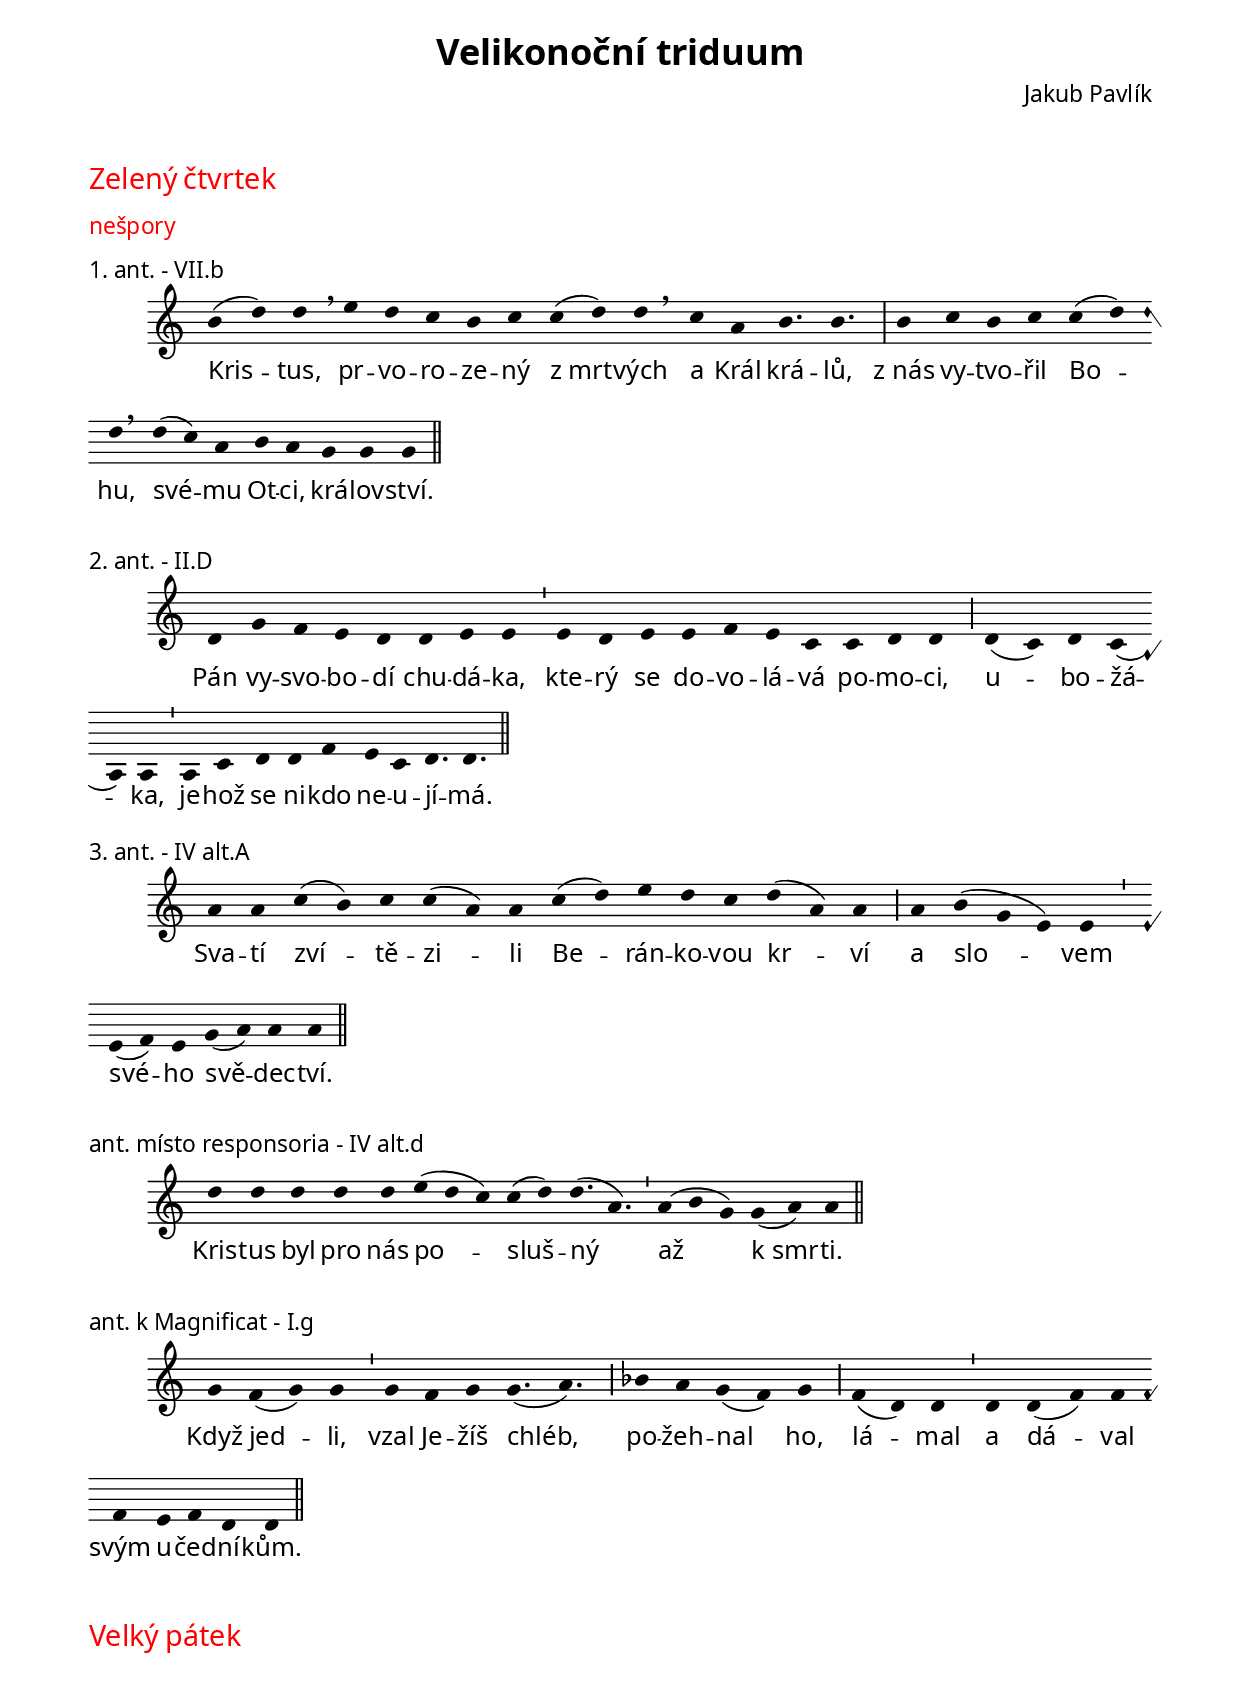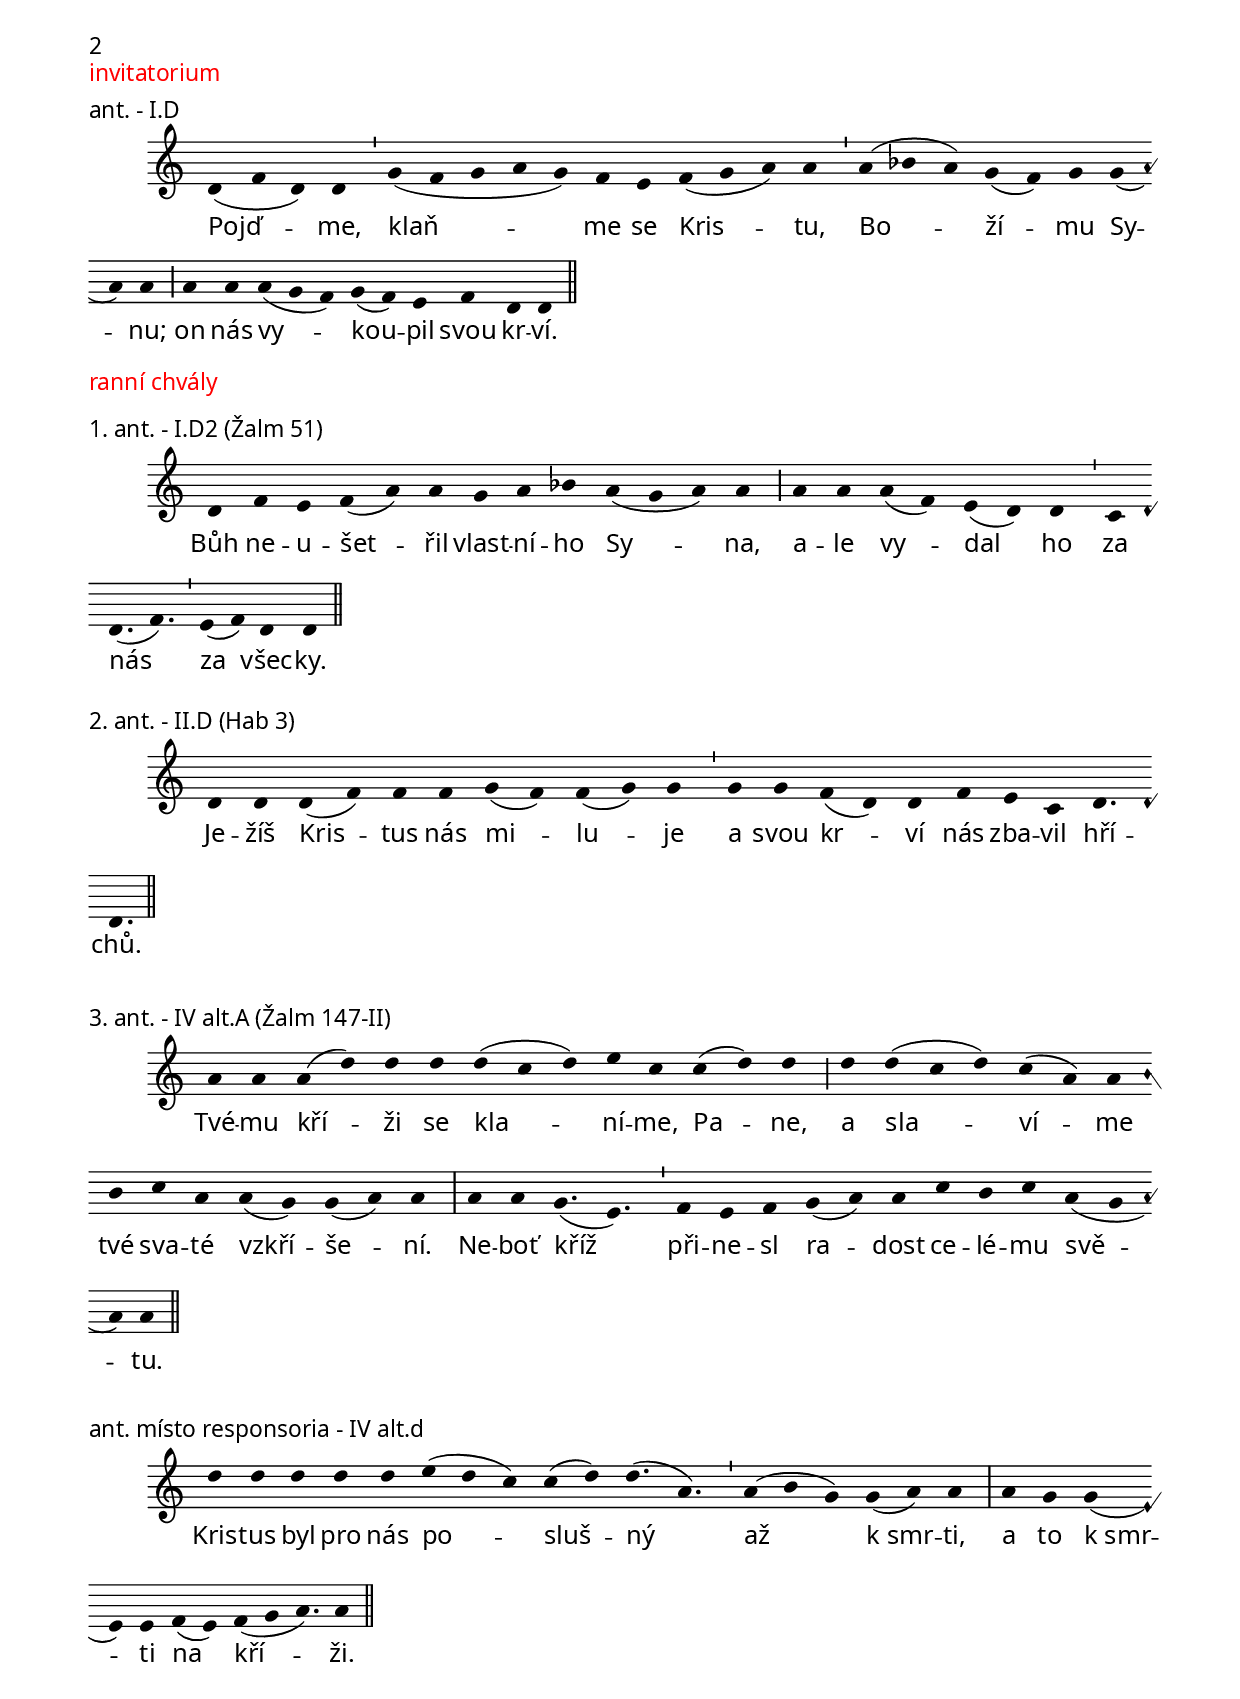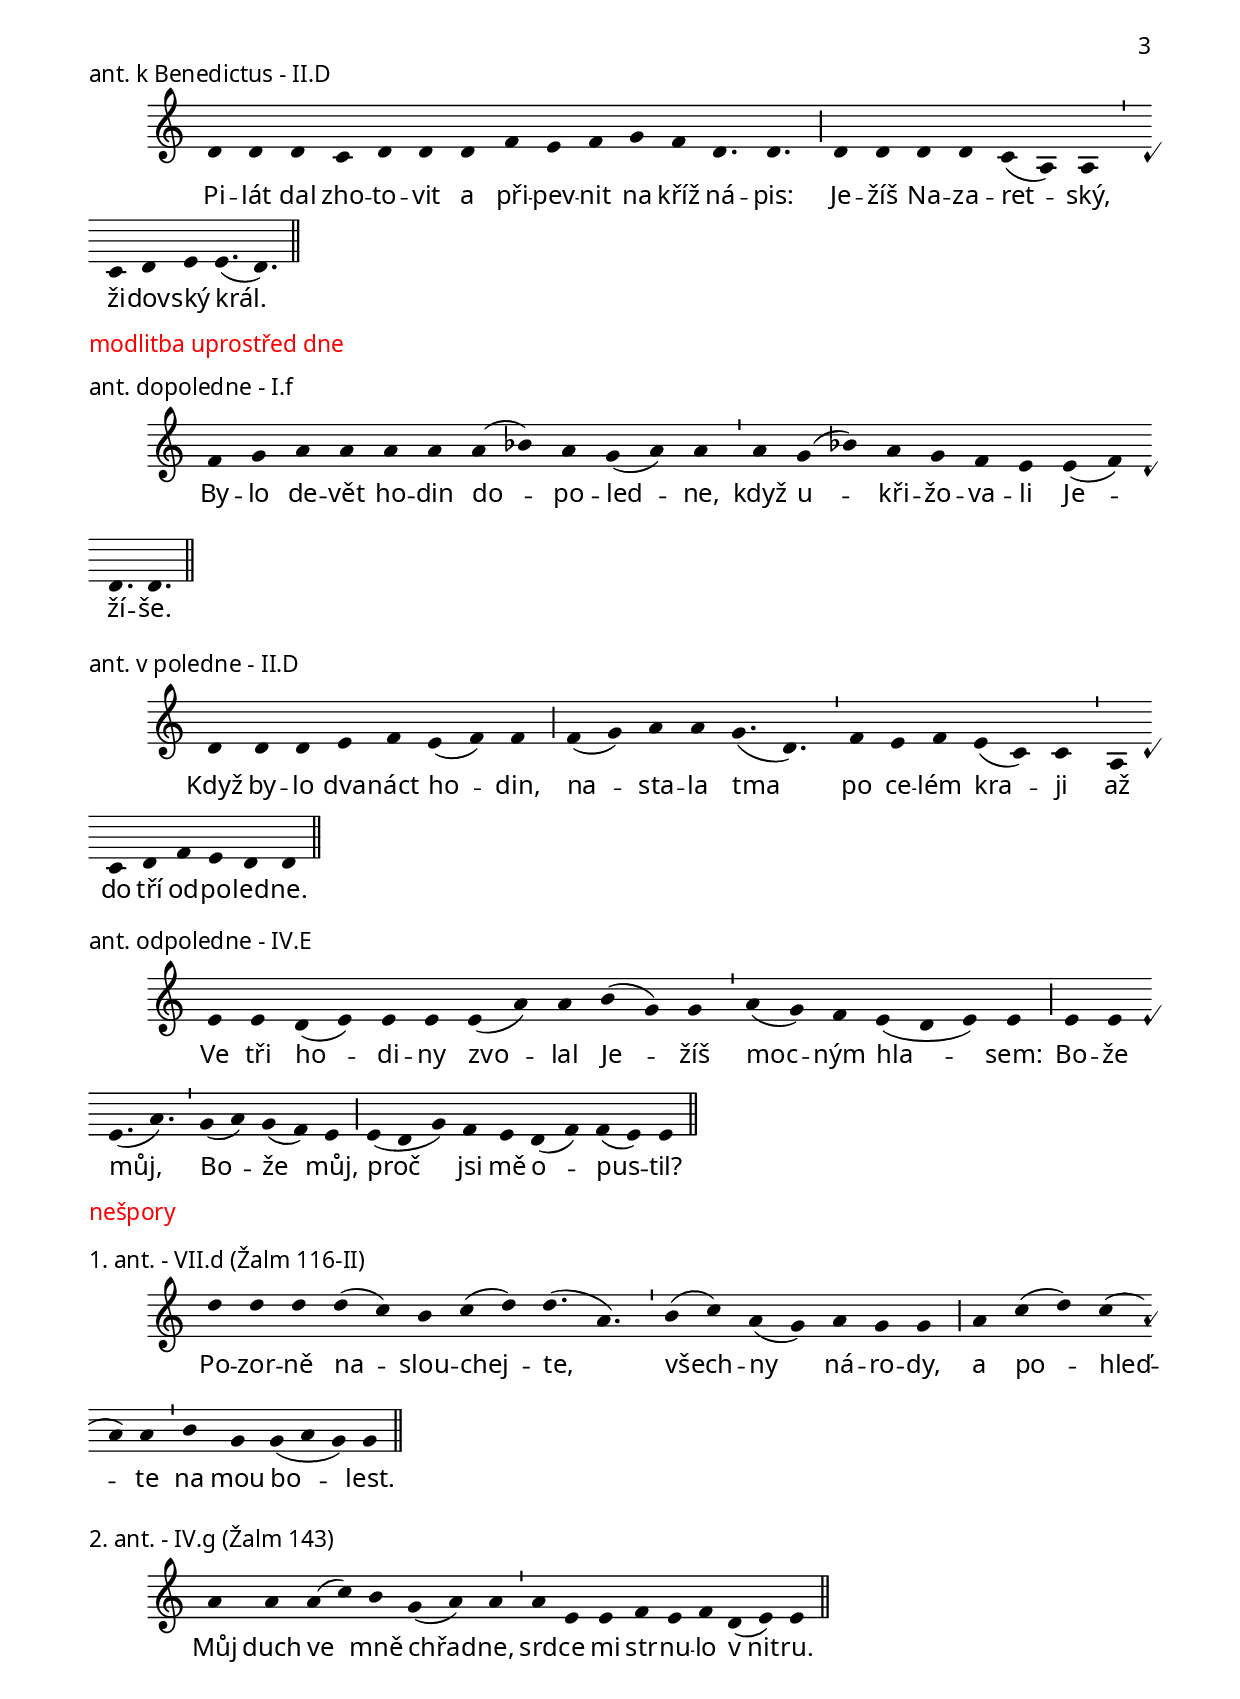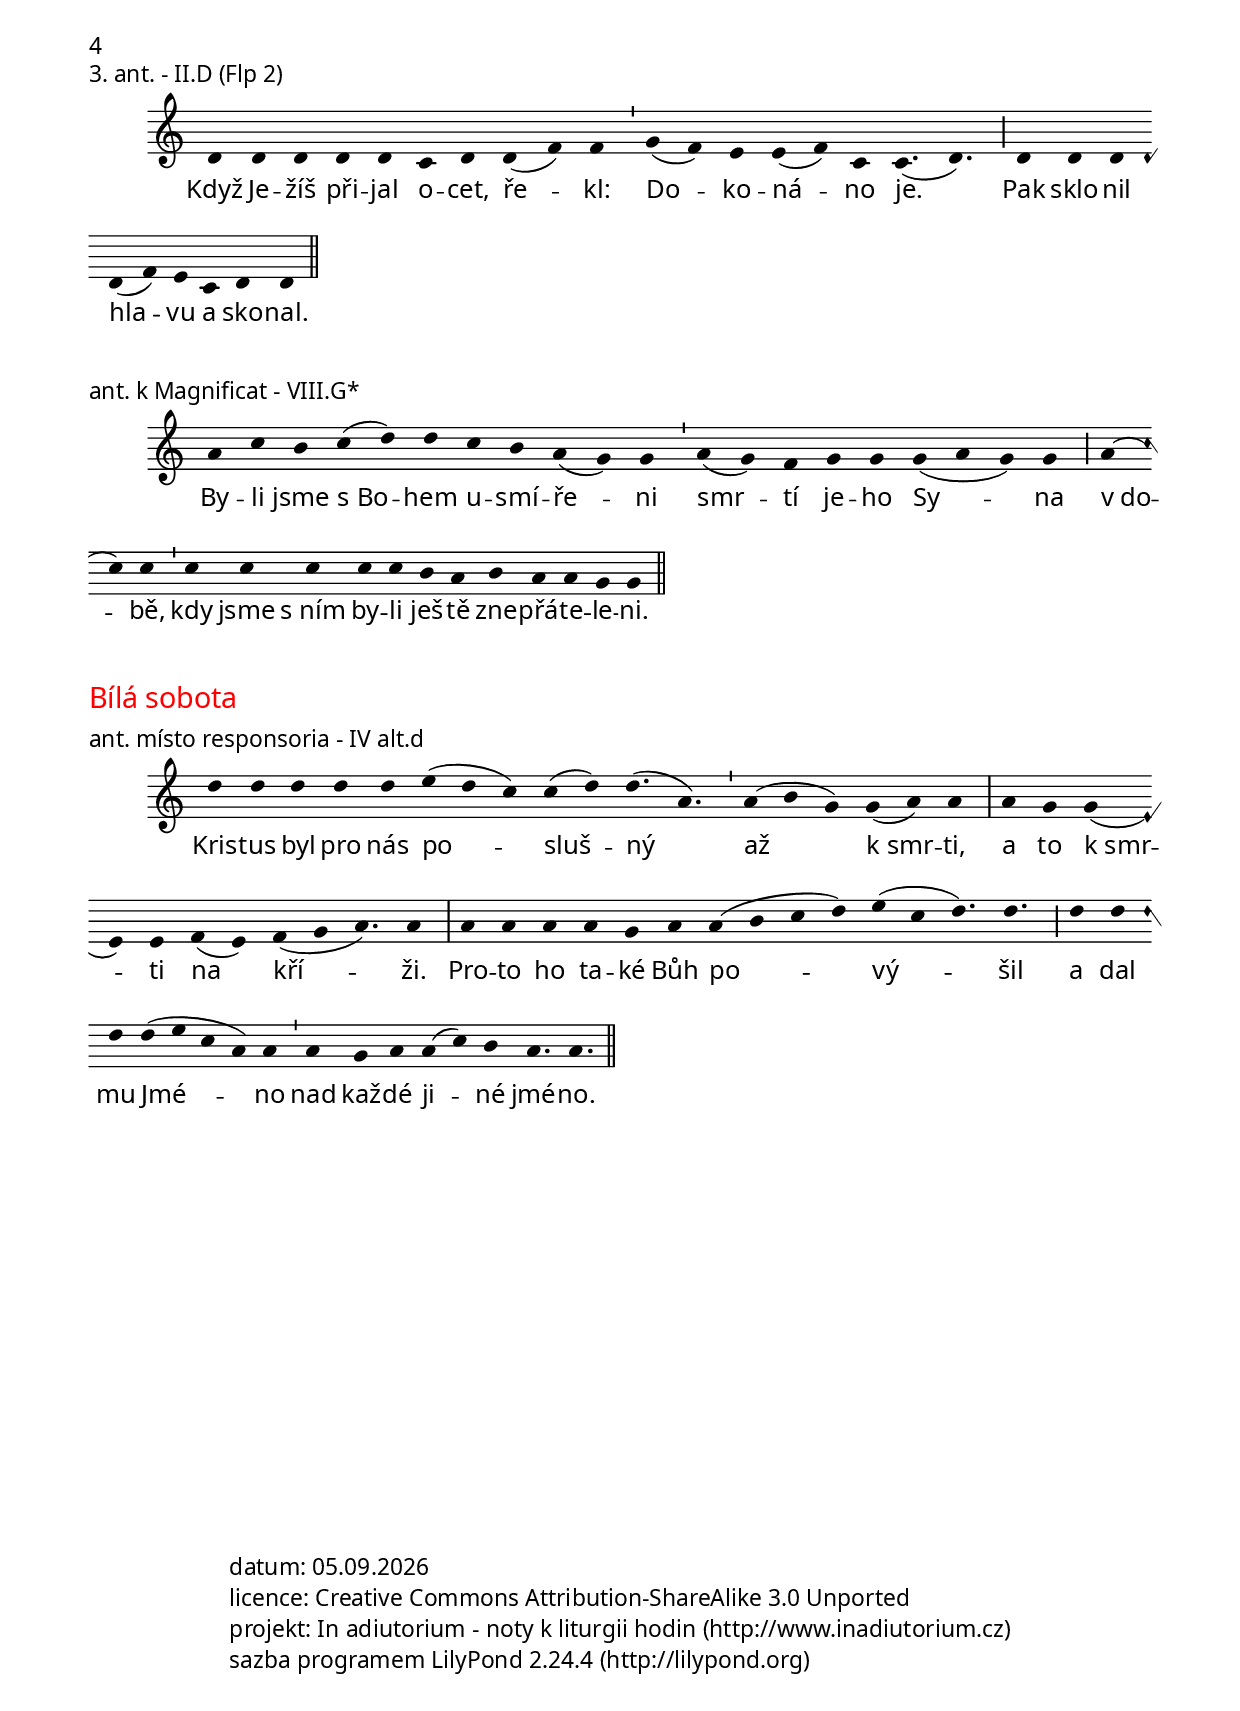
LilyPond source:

\version "2.14.2"

\header {
  title = "Velikonoční triduum"
  composer = "Jakub Pavlík"
}

\include "spolecne.ly"

\markup\nadpisDen{Zelený čtvrtek}

\markup {\nadpisHodinka {"nešpory"}}

\score {
  \relative c'' {
    \choralniRezim
    b4( d) d \breathe
    e d c b c c( d) d \breathe \bar ""
    c a b4. b \bar "|"
    b4 c b c c( d) d \breathe \bar ""
    d( c) a b a g g g \bar "||"
  }
  \addlyrics {
    Kris -- tus,
    pr -- vo -- ro -- ze -- ný z_mrt -- vých
    a Král krá -- lů,
    z_nás vy -- tvo -- řil Bo -- hu, 
    své -- mu Ot -- ci, krá -- lov -- ství.
  }
  \header {
    quid = "1. ant."
    modus = "VII"
    differentia = "b"
    psalmus = ""
    id = ""
    fons = "slavnost Ježíše Krista Krále, ant. k Benedictus"
    piece = \markup {\sestavTitulekBezZalmu}
  }
}

\score {
  \relative c' {
    \choralniRezim
    d4 g f e d d e e \barMin
    e d e e f e c c d d \barMaior
    d( c) d c( a) a \barMin
    a c d d f e c d4. d \barFinalis
  }
  \addlyrics {
    Pán vy -- svo -- bo -- dí chu -- dá -- ka,
    kte -- rý se do -- vo -- lá -- vá po -- mo -- ci,
    u -- bo -- žá -- ka, 
    je -- hož se ni -- kdo ne -- u -- jí -- má.
  }
  \header {
    quid = "2. ant."
    modus = "II"
    differentia = "D" 
    psalmus = ""
    id = ""
    piece = \markup {\sestavTitulekBezZalmu}
  }
}

\score {
  \relative c'' {
    \choralniRezim
    a4 a c( b) c c( a) a c( d) e d c d( a) a \barMaior
    a b( g e) e \barMin e( f) e g( a) a a \barFinalis
  }
  \addlyrics {
    Sva -- tí zví -- tě -- zi -- li Be -- rán -- ko -- vou kr -- ví
    a slo -- vem své -- ho svě -- dec -- tví.
  }
  \header {
    quid = "3. ant."
    modus = "IV alt"
    differentia = "A" 
    psalmus = ""
    id = ""
    piece = \markup {\sestavTitulekBezZalmu}
  }
}

\score {
  \relative c'' {
    \choralniRezim
    d4 d d d d e( d c) c( d) d4.( a) \barMin a4( b g) g( a) a \barFinalis
  }
  \addlyrics {
    Kris -- tus byl pro nás po -- sluš -- ný až k_smr -- ti.
  }
  \header {
    quid = "ant. místo responsoria"
    modus = "IV alt"
    differentia = "d" 
    psalmus = ""
    id = ""
    fons = "Bílá sobota, ant. místo responsoria."
    piece = \markup {\sestavTitulekBezZalmu}
  }
}

\score {
  \relative c'' {
    \choralniRezim
    g4 f( g) g \barMin g f g g4.( a) \barMaior
    bes4 a g( f) g \barMaior
    f( d) d \barMin d d( f) f f e f d d \barFinalis
  }
  \addlyrics {
    Když jed -- li, vzal Je -- žíš chléb,
    po -- žeh -- nal ho,
    lá -- mal a dá -- val svým u -- čed -- ní -- kům.
  }
  \header {
    quid = "ant. k Magnificat"
    modus = "I"
    differentia = "g" 
    psalmus = ""
    id = ""
    piece = \markup {\sestavTitulekBezZalmu}
  }
}

\markup\nadpisDen{Velký pátek}

\markup {\nadpisHodinka {"invitatorium"}}

\score {
  \relative c' {
    \choralniRezim
    d4( f d) d \barMin
    g( f g a g) f e f( g a) a \barMin a( bes a) g( f) g g( a) a \barMaior
    a4 a a( g f) g( f) e f d d \barFinalis
  }
  \addlyrics {
    Pojď -- me, 
    klaň -- me se Kris -- tu, Bo -- ží -- mu Sy -- nu;
    on nás vy -- kou -- pil svou kr -- ví.
  }
  \header {
    quid = "ant."
    modus = "I"
    differentia = "D" 
    psalmus = ""
    id = ""
    piece = \markup {\sestavTitulekBezZalmu}
  }
}

\markup {\nadpisHodinka {"ranní chvály"}}

\score {
  \relative c' {
    \choralniRezim
    d4 f e f( a) a g a bes a( g a) a \barMaior
    a a a( f) e( d) d \barMin c d4.( f) \barMin e4( f) d d \barFinalis
  }
  \addlyrics {
    Bůh ne -- u -- šet -- řil vlast -- ní -- ho Sy -- na,
    a -- le vy -- dal ho za nás za všec -- ky.
  }
  \header {
    quid = "1. ant."
    modus = "I"
    differentia = "D2" 
    psalmus = "Žalm 51"
    id = ""
    piece = \markup {\sestavTitulek}
  }
}

\score {
  \relative c' {
    \choralniRezim
    d4 d d( f) f f g( f) f( g) g \barMin
    g g f( d) d f e c d4. d \barFinalis
  }
  \addlyrics {
    Je -- žíš Kris -- tus nás mi -- lu -- je
    a svou kr -- ví nás zba -- vil hří -- chů.
  }
  \header {
    quid = "2. ant."
    modus = "II"
    differentia = "D" 
    psalmus = "Hab 3"
    id = ""
    notitia = "Textově téměř shodný je začátek ant. k Magn. ze svátku Křtu Páně, ale její melodie (k 7.2.2012) nebyla použitelná, protože je (i když kousek končí na tónice) příliš nesena dynamikou rozjezdu k něčemu, co následuje."
    piece = \markup {\sestavTitulek}
  }
}

\score {
  \relative c'' {
    \choralniRezim
    a4 a a( d) d d d( c d) e c c( d) d \barMaior
    d d( c d) c( a) a b c a a( g) g( a) a \barMax
    a a g4.( e) \barMin f4 e f g( a) a c b c a( g a) a \barFinalis
  }
  \addlyrics {
    Tvé -- mu kří -- ži se kla -- ní -- me, Pa -- ne,
    a sla -- ví -- me tvé sva -- té vzkří -- še -- ní.
    Ne -- boť kříž při -- ne -- sl ra -- dost ce -- lé -- mu svě -- tu.
  }
  \header {
    quid = "3. ant."
    modus = "IV alt"
    differentia = "A" 
    psalmus = "Žalm 147-II"
    id = ""
    piece = \markup {\sestavTitulek}
  }
}

\score {
  \relative c'' {
    \choralniRezim
    d4 d d d d e( d c) c( d) d4.( a) \barMin a4( b g) g( a) a \barMax
    a g g( e) e f( e) f( g a4.) a4 \barFinalis
  }
  \addlyrics {
    Kris -- tus byl pro nás po -- sluš -- ný až k_smr -- ti,
    a to k_smr -- ti na kří -- ži.
  }
  \header {
    quid = "ant. místo responsoria"
    modus = "IV alt"
    differentia = "d" 
    psalmus = ""
    id = ""
    fons = "Bílá sobota, ant. místo responsoria."
    piece = \markup {\sestavTitulekBezZalmu}
  }
}

\score {
  \relative c' {
    \choralniRezim
    d4 d d c d d d f e f g f d4. d \barMaior
    d4 d d d c( a) a \barMin c d e e4.( d) \barFinalis
  }
  \addlyrics {
    Pi -- lát dal zho -- to -- vit a při -- pev -- nit na kříž ná -- pis:
    Je -- žíš Na -- za -- ret -- ský, ži -- dov -- ský král.
  }
  \header {
    quid = "ant. k Benedictus"
    modus = "II"
    differentia = "D" 
    psalmus = ""
    id = ""
    piece = \markup {\sestavTitulekBezZalmu}
  }
}

\markup {\nadpisHodinka {"modlitba uprostřed dne"}}

\score {
  \relative c' {
    \choralniRezim
    f4 g a a a a a( bes) a g( a) a \barMin
    a g( bes) a g f e e( f) d4. d \barFinalis
  }
  \addlyrics {
    By -- lo de -- vět ho -- din do -- po -- led -- ne,
    když u -- kři -- žo -- va -- li Je -- ží -- še.
  }
  \header {
    quid = "ant. dopoledne"
    modus = "I"
    differentia = "f" 
    psalmus = ""
    id = ""
    piece = \markup {\sestavTitulekBezZalmu}
  }
}

\score {
  \relative c' {
    \choralniRezim
    d4 d d e f e( f) f \barMaior
    f( g) a a g4.( d) \barMin f4 e f e( c) c \barMin
    a c d f e d d \barFinalis
  }
  \addlyrics {
    Když by -- lo dva -- náct ho -- din,
    na -- sta -- la tma po ce -- lém kra -- ji
    až do tří od -- po -- led -- ne.
  }
  \header {
    quid = "ant. v poledne"
    modus = "II"
    differentia = "D" 
    psalmus = ""
    id = ""
    piece = \markup {\sestavTitulekBezZalmu}
  }
}

\score {
  \relative c' {
    \choralniRezim
    e4 e d( e) e e
    e( a) a b( g) g \barMin a( g) f e( d e) e \barMaior
    e e e4.( a) \barMin g4( a) g( f) e \barMaior
    e( d g) f e d( f) f( e) e \barFinalis
  }
  \addlyrics {
    Ve tři ho -- di -- ny
    zvo -- lal Je -- žíš moc -- ným hla -- sem:
    Bo -- že můj, Bo -- že můj, 
    proč jsi mě o -- pus -- til?
  }
  \header {
    quid = "ant. odpoledne"
    modus = "IV"
    differentia = "E" 
    psalmus = ""
    id = ""
    piece = \markup {\sestavTitulekBezZalmu}
  }
}

\markup {\nadpisHodinka {"nešpory"}}

\score {
  \relative c'' {
    \choralniRezim
    d4 d d d( c) b c( d) d4.( a) \barMin
    b4( c) a( g) a g g \barMaior
    a c( d) c( a) a \barMin b g g( a g) g \barFinalis
  }
  \addlyrics {
    Po -- zor -- ně na -- slou -- chej -- te,
    všech -- ny ná -- ro -- dy,
    a po -- hleď -- te na mou bo -- lest.
  }
  \header {
    quid = "1. ant."
    modus = "VII"
    differentia = "d" 
    psalmus = "Žalm 116-II"
    id = ""
    piece = \markup {\sestavTitulek}
  }
}

\score {
  \relative c'' {
    \choralniRezim
    a4 a a( c) b g( a) a \barMin
    a e e f e f d( e) e \barFinalis
  }
  \addlyrics {
    Můj duch ve mně chřad -- ne,
    srd -- ce mi str -- nu -- lo v_nit -- ru.
  }
  \header {
    quid = "2. ant."
    modus = "IV"
    differentia = "g" 
    psalmus = "Žalm 143"
    id = ""
    piece = \markup {\sestavTitulek}
  }
}

\score {
  \relative c' {
    \choralniRezim
    d4 d d d d c d d( f) f \barMin
    g( f) e e( f) c c4.( d) \barMaior
    d4 d d d( f) e c d d \barFinalis
  }
  \addlyrics {
    Když Je -- žíš při -- jal o -- cet, ře -- kl:
    Do -- ko -- ná -- no je.
    Pak sklo -- nil hla -- vu a sko -- nal.
  }
  \header {
    quid = "3. ant."
    modus = "II"
    differentia = "D" 
    psalmus = "Flp 2"
    id = ""
    piece = \markup {\sestavTitulek}
  }
}

\score {
  \relative c'' {
    \choralniRezim
    a4 c b c( d) d c b a( g) g \barMin
    a( g) f g g g( a g) g \barMaior
    a( c) c \barMin c c c c c b a b a a g g \barFinalis
  }
  \addlyrics {
    By -- li jsme s_Bo -- hem u -- smí -- ře -- ni
    smr -- tí je -- ho Sy -- na
    v_do -- bě, kdy jsme s_ním by -- li ješ -- tě zne -- přá -- te -- le -- ni.
  }
  \header {
    quid = "ant. k Magnificat"
    modus = "VIII"
    differentia = "G*" 
    psalmus = ""
    id = ""
    piece = \markup {\sestavTitulekBezZalmu}
  }
}

\markup\nadpisDen{Bílá sobota}

\score {
  \relative c'' {
    \choralniRezim
    d4 d d d d e( d c) c( d) d4.( a) \barMin a4( b g) g( a) a \barMax
    a g g( e) e f( e) f( g a4.) a4 \barMax
    a a a a g a a( b c d) e( c d4.) d \barMaior
    d4 d d d( e c a) a \barMin a g a a( c) b a4. a \barFinalis
  }
  \addlyrics {
    Kris -- tus byl pro nás po -- sluš -- ný až k_smr -- ti,
    a to k_smr -- ti na kří -- ži.
    Pro -- to ho ta -- ké Bůh po -- vý -- šil
    a dal mu Jmé -- no nad kaž -- dé ji -- né jmé -- no.
  }
  \header {
    quid = "ant. místo responsoria"
    modus = "IV alt"
    differentia = "d" 
    psalmus = ""
    id = ""
    piece = \markup {\sestavTitulekBezZalmu}
  }
}